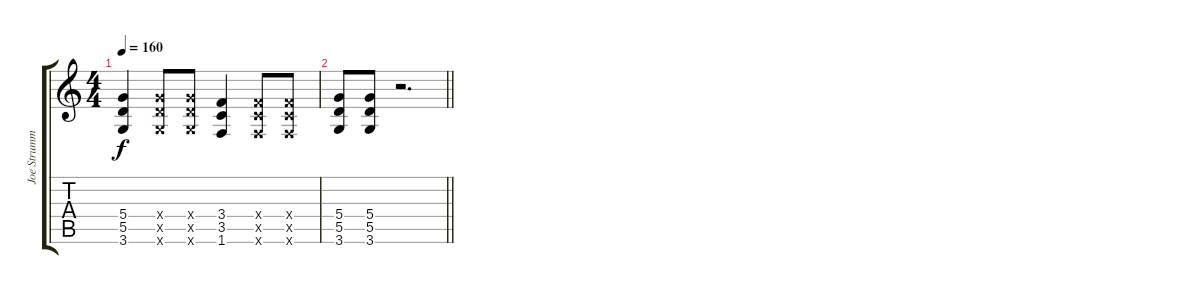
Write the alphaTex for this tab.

\track ("Joe Strummer - Rhythm Guitar" "Joe Strumm") {instrument distortionguitar}
\staff {score tabs}
\tuning (E4 B3 G3 D3 A2 E2) {hide}
\ts (4 4)
\tempo 160
\clef g2
\ks c
(5.4 5.5 3.6).4{dy f} (5.4{x} 5.5{x} 3.6{x}).8 (5.4{x} 5.5{x} 3.6{x}).8 (3.4 3.5 1.6).4 (3.4{x} 3.5{x} 1.6{x}).8 (3.4{x} 3.5{x} 1.6{x}).8 |
\barLineRight lightlight
(5.4 5.5 3.6).8 (5.4 5.5 3.6).8 r.2{d}
